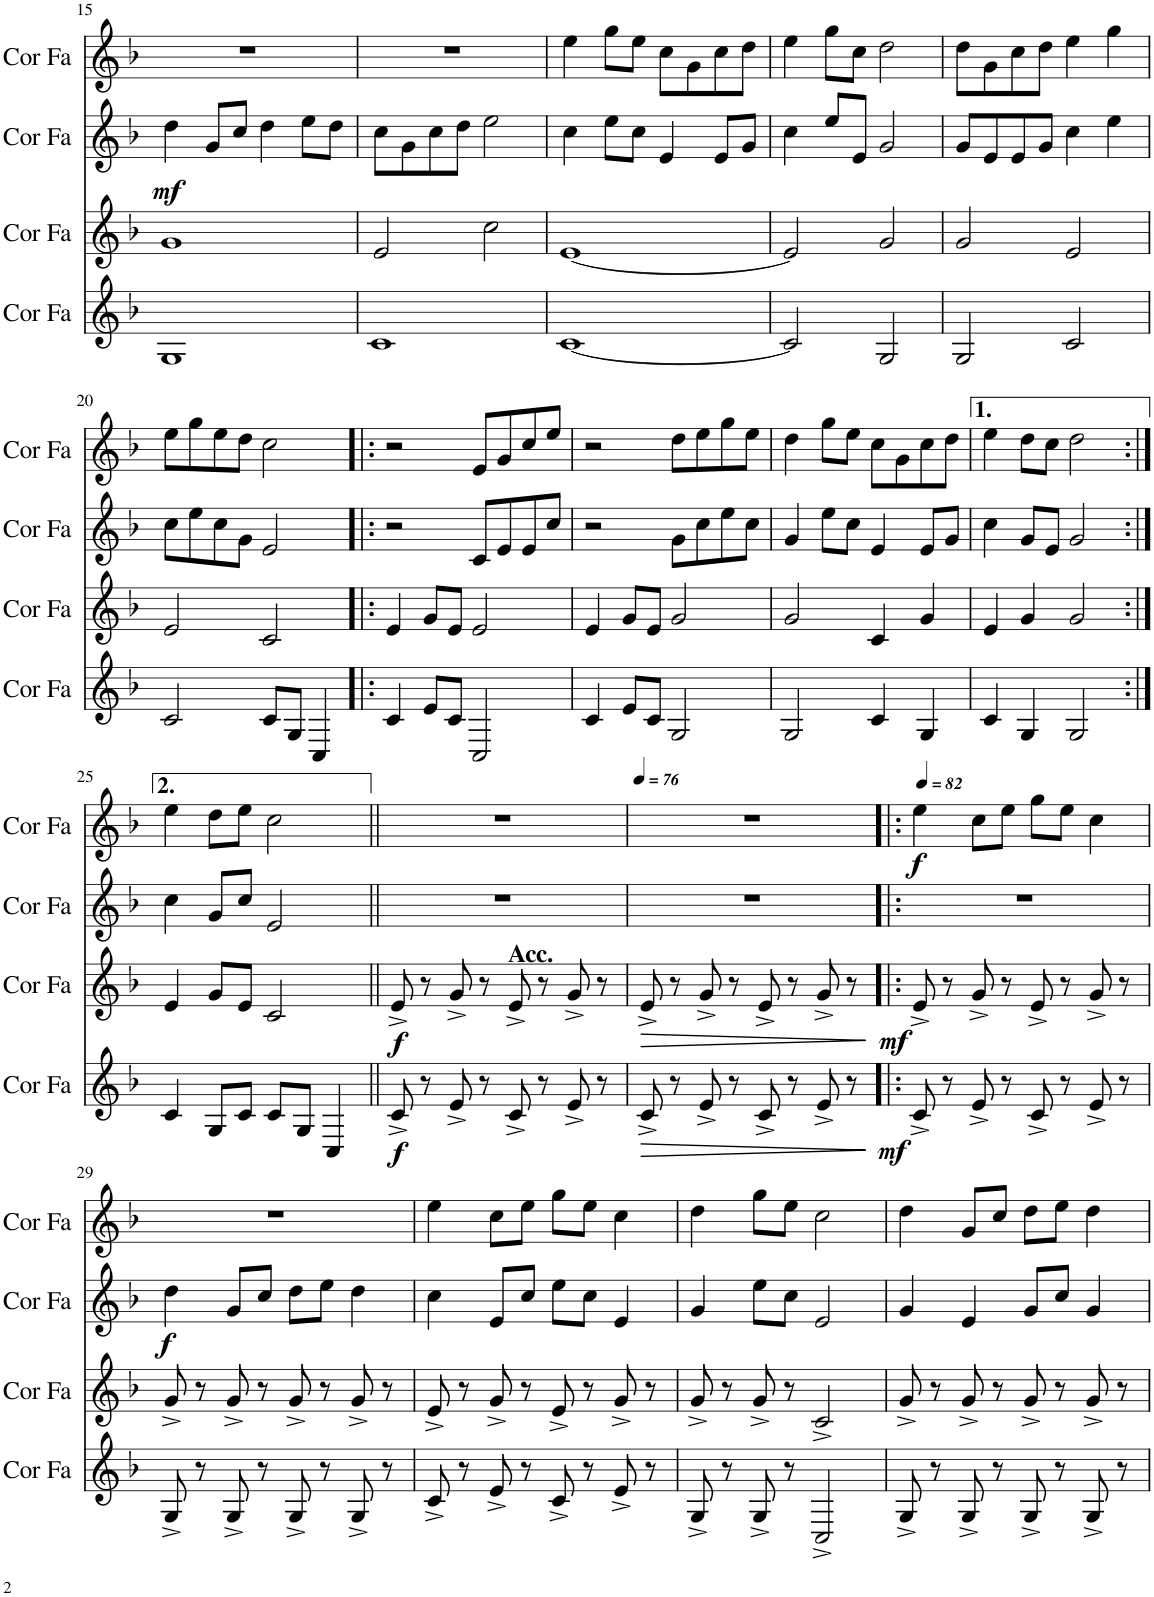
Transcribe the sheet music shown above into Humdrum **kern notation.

**kern	**dynam	**kern	**dynam	**kern	**dynam	**kern	**dynam
*part4	*part4	*part3	*part3	*part2	*part2	*part1	*part1
*staff4	*staff4	*staff3	*staff3	*staff2	*staff2	*staff1	*staff1
*I"Cor en Fa	*	*I"Cor en Fa	*	*I"Cor en Fa	*	*I"Cor en Fa	*
*I'Cor Fa	*	*I'Cor Fa	*	*I'Cor Fa	*	*I'Cor Fa	*
!!LO:PB:g=z
*clefG2	*	*clefG2	*	*clefG2	*	*clefG2	*
*Trd4c7	*	*Trd4c7	*	*Trd4c7	*	*Trd4c7	*
*k[b-]	*	*k[b-]	*	*k[b-]	*	*k[b-]	*
*M4/4	*	*M4/4	*	*M4/4	*	*M4/4	*
=15	=15	=15	=15	=15	=15	=15	=15
!	!	!	!	!	!LO:DY:b	!	!
1G	.	1g	.	4dd\	mf	1r	.
.	.	.	.	8g/L	.	.	.
.	.	.	.	8cc/J	.	.	.
.	.	.	.	4dd\	.	.	.
.	.	.	.	8ee\L	.	.	.
.	.	.	.	8dd\J	.	.	.
=16	=16	=16	=16	=16	=16	=16	=16
1c	.	2e/	.	8cc\L	.	1r	.
.	.	.	.	8g\	.	.	.
.	.	.	.	8cc\	.	.	.
.	.	.	.	8dd\J	.	.	.
.	.	2cc\	.	2ee\	.	.	.
=17	=17	=17	=17	=17	=17	=17	=17
[1c	.	[1e	.	4cc\	.	4ee\	.
.	.	.	.	8ee\L	.	8gg\L	.
.	.	.	.	8cc\J	.	8ee\J	.
.	.	.	.	4e/	.	8cc\L	.
.	.	.	.	.	.	8g\	.
.	.	.	.	8e/L	.	8cc\	.
.	.	.	.	8g/J	.	8dd\J	.
=18	=18	=18	=18	=18	=18	=18	=18
2c/]	.	2e/]	.	4cc\	.	4ee\	.
.	.	.	.	8ee/L	.	8gg\L	.
.	.	.	.	8e/J	.	8cc\J	.
2G/	.	2g/	.	2g/	.	2dd\	.
=19	=19	=19	=19	=19	=19	=19	=19
2G/	.	2g/	.	8g/L	.	8dd\L	.
.	.	.	.	8e/	.	8g\	.
.	.	.	.	8e/	.	8cc\	.
.	.	.	.	8g/J	.	8dd\J	.
2c/	.	2e/	.	4cc\	.	4ee\	.
.	.	.	.	4ee\	.	4gg\	.
!!LO:LB:g=z
=20	=20	=20	=20	=20	=20	=20	=20
2c/	.	2e/	.	8cc\L	.	8ee\L	.
.	.	.	.	8ee\	.	8gg\	.
.	.	.	.	8cc\	.	8ee\	.
.	.	.	.	8g\J	.	8dd\J	.
8c/L	.	2c/	.	2e/	.	2cc\	.
8G/J	.	.	.	.	.	.	.
4C/	.	.	.	.	.	.	.
=21!|:	=21!|:	=21!|:	=21!|:	=21!|:	=21!|:	=21!|:	=21!|:
4c/	.	4e/	.	2r	.	2r	.
8e/L	.	8g/L	.	.	.	.	.
8c/J	.	8e/J	.	.	.	.	.
2C/	.	2e/	.	8c/L	.	8e/L	.
.	.	.	.	8e/	.	8g/	.
.	.	.	.	8e/	.	8cc/	.
.	.	.	.	8cc/J	.	8ee/J	.
=22	=22	=22	=22	=22	=22	=22	=22
4c/	.	4e/	.	2r	.	2r	.
8e/L	.	8g/L	.	.	.	.	.
8c/J	.	8e/J	.	.	.	.	.
2G/	.	2g/	.	8g\L	.	8dd\L	.
.	.	.	.	8cc\	.	8ee\	.
.	.	.	.	8ee\	.	8gg\	.
.	.	.	.	8cc\J	.	8ee\J	.
=23	=23	=23	=23	=23	=23	=23	=23
2G/	.	2g/	.	4g/	.	4dd\	.
.	.	.	.	8ee\L	.	8gg\L	.
.	.	.	.	8cc\J	.	8ee\J	.
4c/	.	4c/	.	4e/	.	8cc\L	.
.	.	.	.	.	.	8g\	.
4G/	.	4g/	.	8e/L	.	8cc\	.
.	.	.	.	8g/J	.	8dd\J	.
=24	=24	=24	=24	=24	=24	=24	=24
4c/	.	4e/	.	4cc\	.	4ee\	.
4G/	.	4g/	.	8g/L	.	8dd\L	.
.	.	.	.	8e/J	.	8cc\J	.
2G/	.	2g/	.	2g/	.	2dd\	.
!!LO:LB:g=z
=25:|!	=25:|!	=25:|!	=25:|!	=25:|!	=25:|!	=25:|!	=25:|!
4c/	.	4e/	.	4cc\	.	4ee\	.
8G/L	.	8g/L	.	8g/L	.	8dd\L	.
8c/J	.	8e/J	.	8cc/J	.	8ee\J	.
8c/L	.	2c/	.	2e/	.	2cc\	.
8G/J	.	.	.	.	.	.	.
4C/	.	.	.	.	.	.	.
=26||	=26||	=26||	=26||	=26||	=26||	=26||	=26||
!	!	!LO:TX:a:B:t=Acc.	!	!	!	!	!
!	!LO:DY:b	!	!LO:DY:b	!	!	!	!
8c^/	f	8e^/	f	1r	.	1r	.
8r	.	8r	.	.	.	.	.
8e^/	.	8g^/	.	.	.	.	.
8r	.	8r	.	.	.	.	.
8c^/	.	8e^/	.	.	.	.	.
8r	.	8r	.	.	.	.	.
8e^/	.	8g^/	.	.	.	.	.
8r	.	8r	.	.	.	.	.
=27	=27	=27	=27	=27	=27	=27	=27
*	*	*	*	*	*	*MM76	*
!	!LO:HP:b	!	!LO:HP:b	!	!	!	!
8c^/	>	8e^/	>	1r	.	1r	.
8r	.	8r	.	.	.	.	.
8e^/	.	8g^/	.	.	.	.	.
8r	.	8r	.	.	.	.	.
8c^/	.	8e^/	.	.	.	.	.
8r	.	8r	.	.	.	.	.
8e^/	.	8g^/	.	.	.	.	.
!	!LO:DY:b	!	!LO:DY:b	!	!	!	!
8r	mf	8r	mf	.	.	.	.
.	]	.	]	.	.	.	.
=28!|:	=28!|:	=28!|:	=28!|:	=28!|:	=28!|:	=28!|:	=28!|:
*	*	*	*	*	*	*MM82	*
!	!	!	!	!	!	!	!LO:DY:b
8c^/	.	8e^/	.	1r	.	4ee\	f
8r	.	8r	.	.	.	.	.
8e^/	.	8g^/	.	.	.	8cc\L	.
8r	.	8r	.	.	.	8ee\J	.
8c^/	.	8e^/	.	.	.	8gg\L	.
8r	.	8r	.	.	.	8ee\J	.
8e^/	.	8g^/	.	.	.	4cc\	.
8r	.	8r	.	.	.	.	.
!!LO:LB:g=z
=29	=29	=29	=29	=29	=29	=29	=29
!	!	!	!	!	!LO:DY:b	!	!
8G^/	.	8g^/	.	4dd\	f	1r	.
8r	.	8r	.	.	.	.	.
8G^/	.	8g^/	.	8g/L	.	.	.
8r	.	8r	.	8cc/J	.	.	.
8G^/	.	8g^/	.	8dd\L	.	.	.
8r	.	8r	.	8ee\J	.	.	.
8G^/	.	8g^/	.	4dd\	.	.	.
8r	.	8r	.	.	.	.	.
=30	=30	=30	=30	=30	=30	=30	=30
8c^/	.	8e^/	.	4cc\	.	4ee\	.
8r	.	8r	.	.	.	.	.
8e^/	.	8g^/	.	8e/L	.	8cc\L	.
8r	.	8r	.	8cc/J	.	8ee\J	.
8c^/	.	8e^/	.	8ee\L	.	8gg\L	.
8r	.	8r	.	8cc\J	.	8ee\J	.
8e^/	.	8g^/	.	4e/	.	4cc\	.
8r	.	8r	.	.	.	.	.
=31	=31	=31	=31	=31	=31	=31	=31
8G^/	.	8g^/	.	4g/	.	4dd\	.
8r	.	8r	.	.	.	.	.
8G^/	.	8g^/	.	8ee\L	.	8gg\L	.
8r	.	8r	.	8cc\J	.	8ee\J	.
2C^/	.	2c^/	.	2e/	.	2cc\	.
=32	=32	=32	=32	=32	=32	=32	=32
8G^/	.	8g^/	.	4g/	.	4dd\	.
8r	.	8r	.	.	.	.	.
8G^/	.	8g^/	.	4e/	.	8g/L	.
8r	.	8r	.	.	.	8cc/J	.
8G^/	.	8g^/	.	8g/L	.	8dd\L	.
8r	.	8r	.	8cc/J	.	8ee\J	.
8G^/	.	8g^/	.	4g/	.	4dd\	.
8r	.	8r	.	.	.	.	.
=	=	=	=	=	=	=	=
*-	*-	*-	*-	*-	*-	*-	*-
